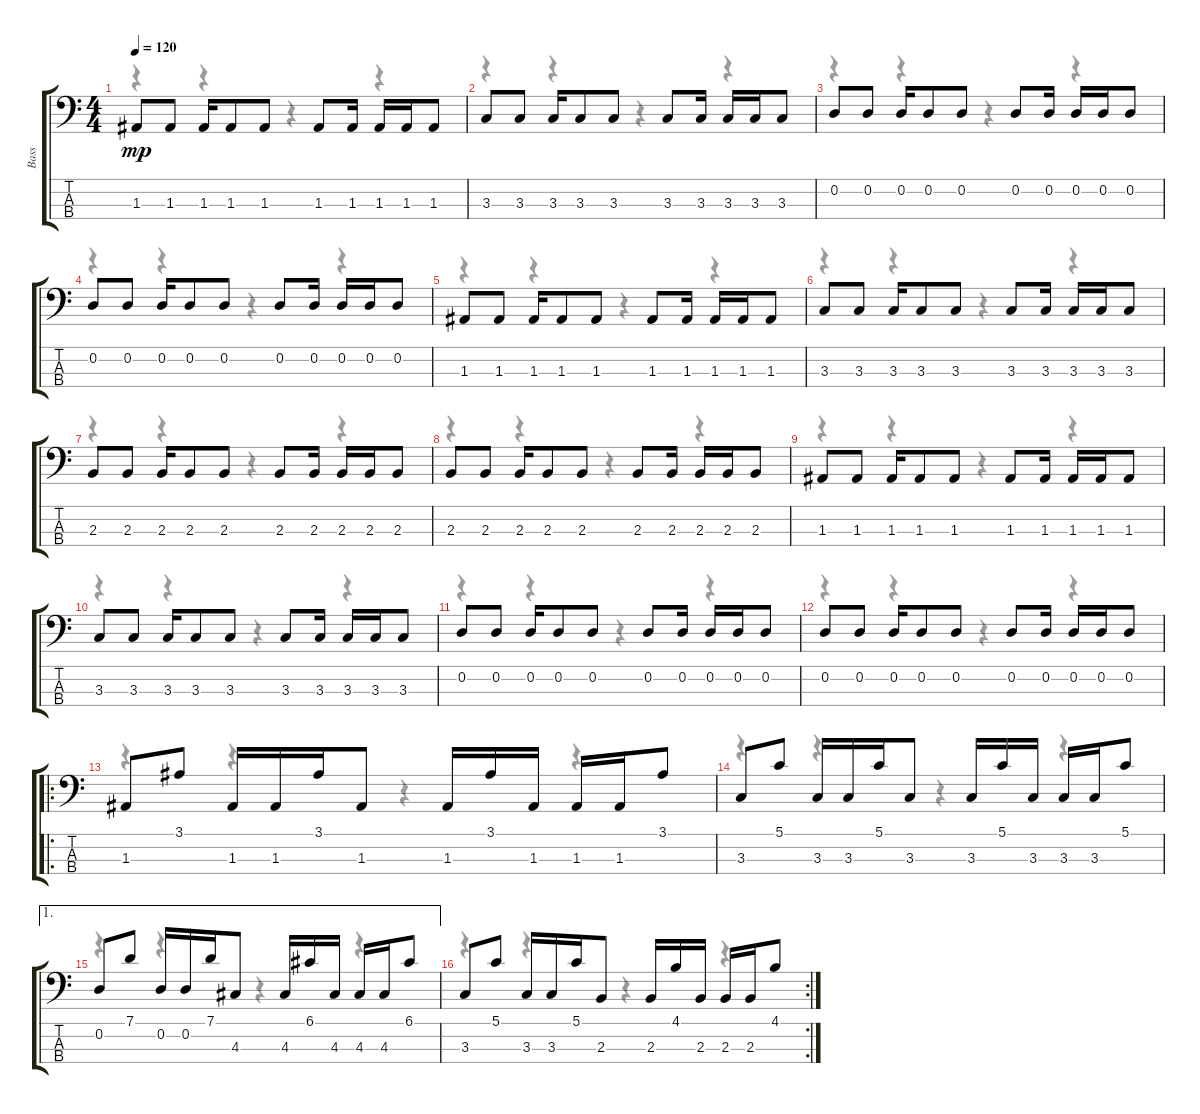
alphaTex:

\track ("Bass" "Bass") {instrument electricbassfinger}
\staff {score tabs}
\tuning (G2 D2 A1 E1) {hide}
\voice
\ts (4 4)
\tempo 120
\clef f4
\ks c
1.3.8{dy mp} 1.3.8 1.3.16 1.3.8 1.3.8 1.3.8 1.3.16 1.3.16 1.3.16 1.3.8 |
3.3.8 3.3.8 3.3.16 3.3.8 3.3.8 3.3.8 3.3.16 3.3.16 3.3.16 3.3.8 |
0.2.8 0.2.8 0.2.16 0.2.8 0.2.8 0.2.8 0.2.16 0.2.16 0.2.16 0.2.8 |
0.2.8 0.2.8 0.2.16 0.2.8 0.2.8 0.2.8 0.2.16 0.2.16 0.2.16 0.2.8 |
1.3.8 1.3.8 1.3.16 1.3.8 1.3.8 1.3.8 1.3.16 1.3.16 1.3.16 1.3.8 |
3.3.8 3.3.8 3.3.16 3.3.8 3.3.8 3.3.8 3.3.16 3.3.16 3.3.16 3.3.8 |
2.3.8 2.3.8 2.3.16 2.3.8 2.3.8 2.3.8 2.3.16 2.3.16 2.3.16 2.3.8 |
2.3.8 2.3.8 2.3.16 2.3.8 2.3.8 2.3.8 2.3.16 2.3.16 2.3.16 2.3.8 |
1.3.8 1.3.8 1.3.16 1.3.8 1.3.8 1.3.8 1.3.16 1.3.16 1.3.16 1.3.8 |
3.3.8 3.3.8 3.3.16 3.3.8 3.3.8 3.3.8 3.3.16 3.3.16 3.3.16 3.3.8 |
0.2.8 0.2.8 0.2.16 0.2.8 0.2.8 0.2.8 0.2.16 0.2.16 0.2.16 0.2.8 |
0.2.8 0.2.8 0.2.16 0.2.8 0.2.8 0.2.8 0.2.16 0.2.16 0.2.16 0.2.8 |
\ro
1.3.8 3.1.8 1.3.16 1.3.16 3.1.16 1.3.8 1.3.16 3.1.16 1.3.16 1.3.16 1.3.16 3.1.8 |
3.3.8 5.1.8 3.3.16 3.3.16 5.1.16 3.3.8 3.3.16 5.1.16 3.3.16 3.3.16 3.3.16 5.1.8 |
\ae 1
0.2.8 7.1.8 0.2.16 0.2.16 7.1.16 4.3.8 4.3.16 6.1.16 4.3.16 4.3.16 4.3.16 6.1.8 |
\rc 2
3.3.8 5.1.8 3.3.16 3.3.16 5.1.16 2.3.8 2.3.16 4.1.16 2.3.16 2.3.16 2.3.16 4.1.8
\voice
\clef f4
\ottava regular
\simile none
\ks c
r.4{dy f} r.4 r.4 r.4 |
r.4 r.4 r.4 r.4 |
r.4 r.4 r.4 r.4 |
r.4 r.4 r.4 r.4 |
r.4 r.4 r.4 r.4 |
r.4 r.4 r.4 r.4 |
r.4 r.4 r.4 r.4 |
r.4 r.4 r.4 r.4 |
r.4 r.4 r.4 r.4 |
r.4 r.4 r.4 r.4 |
r.4 r.4 r.4 r.4 |
r.4 r.4 r.4 r.4 |
r.4 r.4 r.4 r.4 |
r.4 r.4 r.4 r.4 |
r.4 r.4 r.4 r.4 |
r.4 r.4 r.4 r.4
